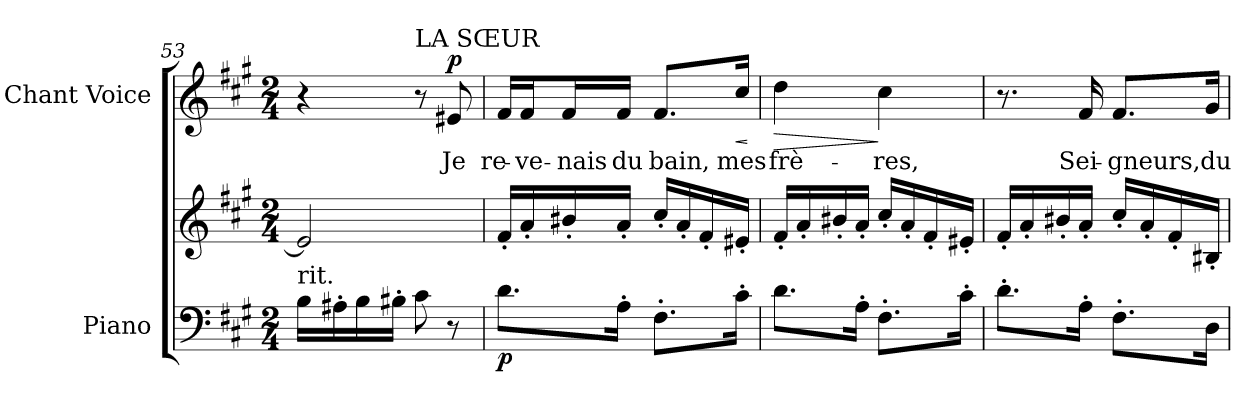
**kern	**kern	**dynam	**kern	**text	**dynam
*part2	*part2	*part2	*part1	*part1	*part1
*staff3	*staff2	*staff2/3	*staff1	*staff1	*staff1
*I"Piano	*	*	*I"Chant Voice	*	*
*I'Pno	*	*	*	*	*
*clefF4	*clefG2	*	*clefG2	*	*
*k[f#c#g#]	*k[f#c#g#]	*	*k[f#c#g#]	*	*
*M2/4	*M2/4	*	*M2/4	*	*
=53	=53	=53	=53	=53	=53
!LO:TX:a:t=rit.	!	!	!	!	!
16B\LL	2e#/]	.	4r	.	.
16A#X'\	.	.	.	.	.
16B\	.	.	.	.	.
16B#X'\JJ	.	.	.	.	.
!	!	!	!LO:TX:a:t=LA SŒUR	!	!
8c#\	.	.	8r	.	.
!	!	!	!	!	!LO:DY:a
8r	.	.	8e#X/	Je	p
=54	=54	=54	=54	=54	=54
!	!	!LO:DY:b=2	!	!	!
8.d\L	16f#'/LL	p	16f#/LL	re-	.
.	16a'/	.	16f#/J	-ve-	.
.	16b#X'/	.	16f#/L	-nais	.
16A'\Jk	16a'/JJ	.	16f#/JJ	du	.
8.F#'\L	16cc#'/LL	.	8.f#/L	bain,	.
.	16a'/	.	.	.	.
.	16f#'/	.	.	.	.
!	!	!	!	!	!LO:HP:b
16c#'\Jk	16e#X'/JJ	.	16cc#/Jk	mes	<
.	.	.	.	.	[
=55	=55	=55	=55	=55	=55
!	!	!	!	!	!LO:HP:b
8.d\L	16f#'/LL	.	4dd\	frè-	>
.	16a'/	.	.	.	.
.	16b#X'/	.	.	.	.
16A'\Jk	16a'/JJ	.	.	.	.
8.F#'\L	16cc#'/LL	.	4cc#\	-res,	]
.	16a'/	.	.	.	.
.	16f#'/	.	.	.	.
16c#'\Jk	16e#X'/JJ	.	.	.	.
=56	=56	=56	=56	=56	=56
8.d'\L	16f#'/LL	.	8.r	.	.
.	16a'/	.	.	.	.
.	16b#X'/	.	.	.	.
16A'\Jk	16a'/JJ	.	16f#/	Sei-	.
8.F#'\L	16cc#'/LL	.	8.f#/L	-gneurs,	.
.	16a'/	.	.	.	.
.	16f#'/	.	.	.	.
16D\Jk	16B#X'/JJ	.	16g#/Jk	du	.
=	=	=	=	=	=
*-	*-	*-	*-	*-	*-
